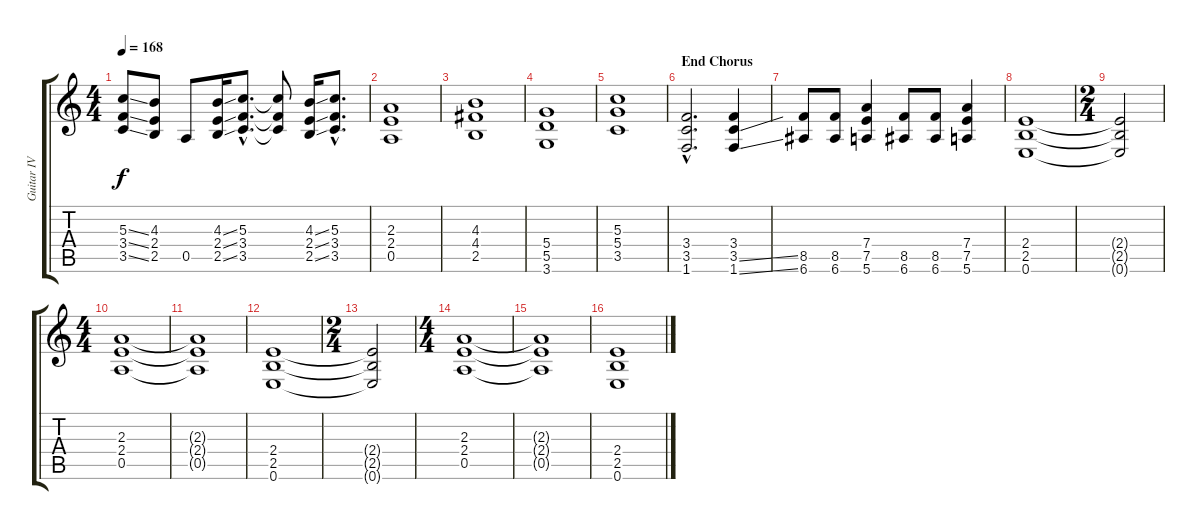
\track ("Guitar IV" "Guitar IV") {instrument distortionguitar}
\staff {score tabs}
\tuning (E4 B3 G3 D3 A2 E2) {hide}
\ts (4 4)
\tempo 168
\clef g2
\ks c
(5.3{ss} 3.4{ss} 3.5{ss}).8{dy f} (4.3 2.4 2.5).8 0.5.8 (4.3{ss} 2.4{ss} 2.5{ss}).16 (5.3{hac} 3.4{hac} 3.5{hac}).8{d} (5.3{t} 3.4{t} 3.5{t}).8 (4.3{ss} 2.4{ss} 2.5{ss}).16 (5.3{hac} 3.4{hac} 3.5{hac}).8{d} |
(2.3 2.4 0.5).1 |
(4.3 4.4 2.5).1 |
(5.4 5.5 3.6).1 |
(5.3 5.4 3.5).1 |
\section ("" "End Chorus")
(3.4{hac} 3.5{hac} 1.6{hac}).2{d} (3.4 3.5{ss} 1.6{ss}).4 |
(8.5 6.6).8 (8.5 6.6).8 (7.4 7.5 5.6).4 (8.5 6.6).8 (8.5 6.6).8 (7.4 7.5 5.6).4 |
(2.4 2.5 0.6).1 |
\ts (2 4)
(2.4{t} 2.5{t} 0.6{t}).2 |
\ts (4 4)
(2.3 2.4 0.5).1 |
(2.3{t} 2.4{t} 0.5{t}).1 |
(2.4 2.5 0.6).1 |
\ts (2 4)
(2.4{t} 2.5{t} 0.6{t}).2 |
\ts (4 4)
(2.3 2.4 0.5).1 |
(2.3{t} 2.4{t} 0.5{t}).1 |
(2.4 2.5 0.6).1
